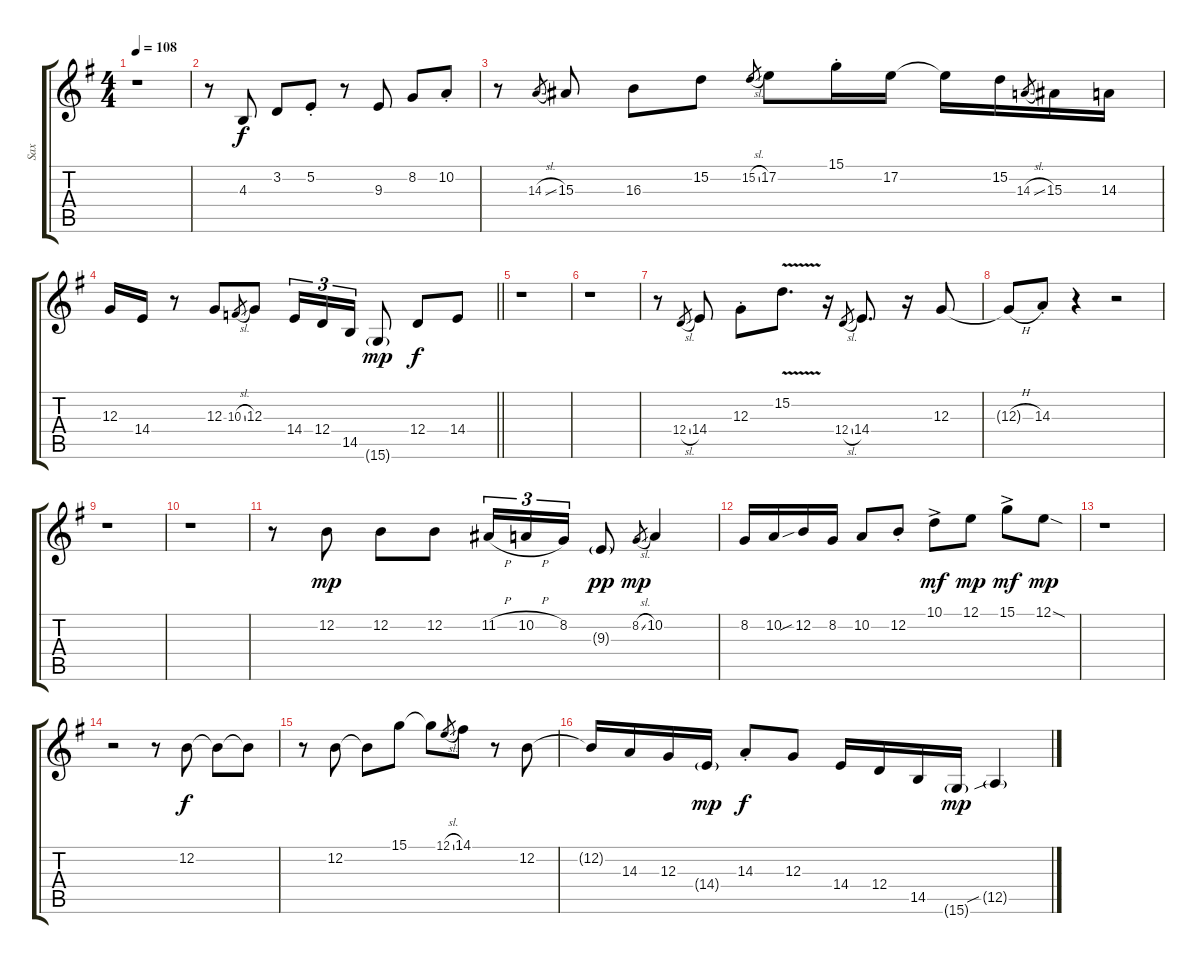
\track ("Sax" "Sax") {instrument altosax}
\staff {score tabs}
\tuning (E4 B3 G3 D3 A2 E2) {hide}
\ts (4 4)
\tempo 108
\clef g2
\ks g
r.1{dy mp} |
r.8 4.3.8{dy f} 3.2.8 5.2{st}.8 r.8 9.3.8 8.2.8 10.2{st}.8 |
r.8 14.3{sl}.8{gr} 15.3.8 16.3.8 15.2.8 15.2{sl}.8{gr} 17.2.8 15.1{st}.16 17.2.16 17.2{t}.16 15.2.16 14.3{sl}.8{gr} 15.3.16 14.3.16 |
\barLineRight lightlight
12.3.16 14.4.16 r.8 12.3.8 10.3{sl}.8{gr} 12.3.8 14.4.16{tu (3 2)} 12.4.16{tu (3 2)} 14.5.16{tu (3 2)} 15.6{g}.8{dy mp} 12.4.8{dy f} 14.4.8 |
r.1 |
r.1 |
r.8 12.4{sl}.8{gr} 14.4.8 12.3{st}.8 15.2{v}.8{d} r.16 12.4{sl}.8{gr} 14.4.8{d} r.16 12.3.8 |
12.3{h t}.8 14.3{st}.8 r.4 r.2 |
r.1 |
r.1 |
r.8 12.2.8{dy mp} 12.2.8 12.2.8 11.2{h}.16{tu (3 2)} 10.2{h}.16{tu (3 2)} 8.2.16{tu (3 2)} 9.3{g}.8{dy pp} 8.2{sl}.8{gr dy mp} 10.2.4 |
8.2.16 10.2.16 12.2{sib}.16 8.2.16 10.2.8 12.2{st}.8 10.1{ac}.8{dy mf} 12.1.8{dy mp} 15.1{ac}.8{dy mf} 12.1{sod}.8{dy mp} |
r.1 |
r.2 r.8 12.2.8{dy f} 12.2{t}.8 12.2{t}.8 |
r.8 12.2.8 12.2{t}.8 15.1.8 15.1{t}.8 12.1{sl}.8{gr} 14.1.8 r.8 12.2.8 |
12.2{t}.16 14.3.16 12.3.16 14.4{g}.16{dy mp} 14.3{st}.8{dy f} 12.3.8 14.4.16 12.4.16 14.5.16 15.6{g}.16{dy mp} 12.5{sib g}.4
